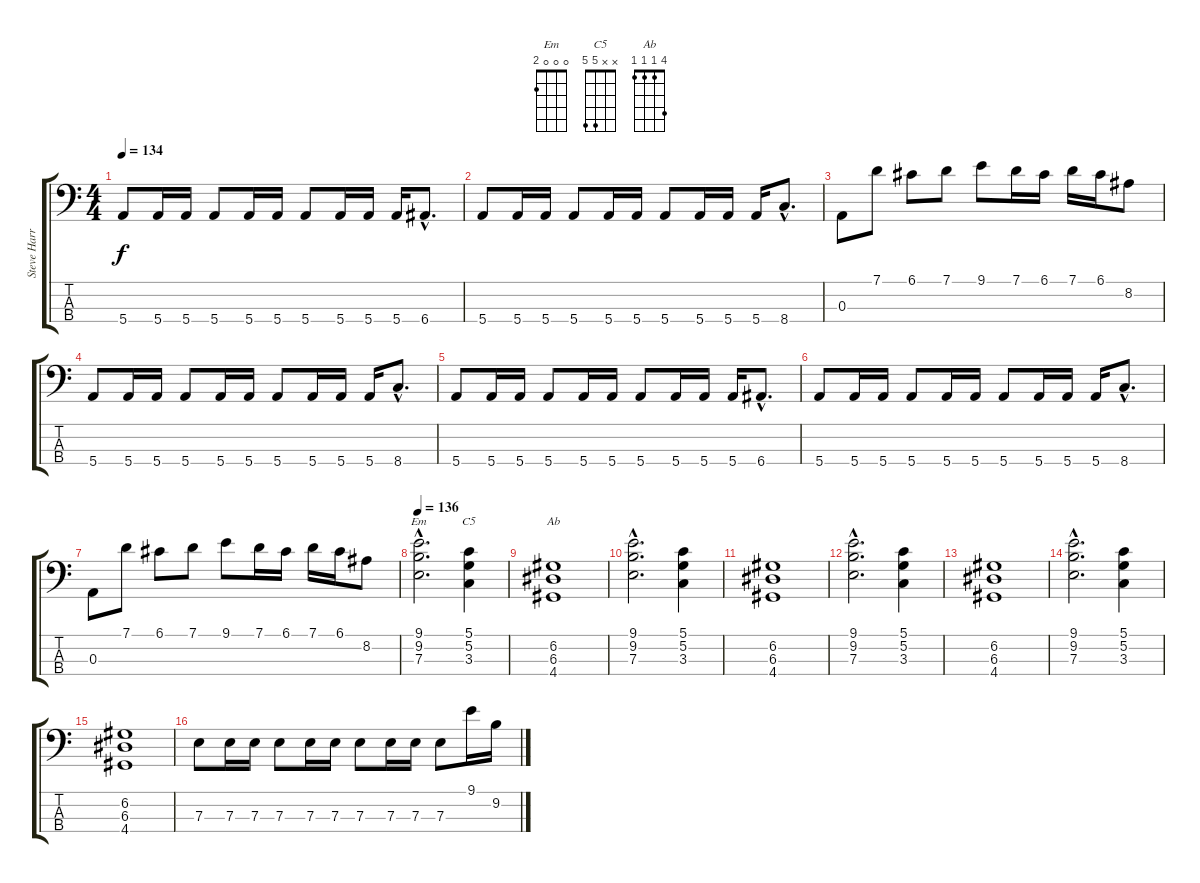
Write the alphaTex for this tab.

\track ("Steve Harris" "Steve Harr") {instrument electricbassfinger}
\staff {score tabs}
\tuning (G2 D2 A1 E1) {hide}
\chord ("Em" 0 0 0 2)
\chord ("C5" x x 5 5)
\chord ("Ab" 4 1 1 1)
\ts (4 4)
\tempo 134
\clef f4
\ks c
5.4.8{dy f} 5.4.16 5.4.16 5.4.8 5.4.16 5.4.16 5.4.8 5.4.16 5.4.16 5.4.16 6.4{hac}.8{d} |
5.4.8 5.4.16 5.4.16 5.4.8 5.4.16 5.4.16 5.4.8 5.4.16 5.4.16 5.4.16 8.4{hac}.8{d} |
0.3.8 7.1.8 6.1.8 7.1.8 9.1.8 7.1.16 6.1.16 7.1.16 6.1.16 8.2.8 |
5.4.8 5.4.16 5.4.16 5.4.8 5.4.16 5.4.16 5.4.8 5.4.16 5.4.16 5.4.16 8.4{hac}.8{d} |
5.4.8 5.4.16 5.4.16 5.4.8 5.4.16 5.4.16 5.4.8 5.4.16 5.4.16 5.4.16 6.4{hac}.8{d} |
5.4.8 5.4.16 5.4.16 5.4.8 5.4.16 5.4.16 5.4.8 5.4.16 5.4.16 5.4.16 8.4{hac}.8{d} |
0.3.8 7.1.8 6.1.8 7.1.8 9.1.8 7.1.16 6.1.16 7.1.16 6.1.16 8.2.8 |
\tempo 136
(9.1{hac} 9.2{hac} 7.3{hac}).2{d ch "Em"} (5.1 5.2 3.3).4{ch "C5"} |
(6.2 6.3 4.4).1{ch "Ab"} |
(9.1{hac} 9.2{hac} 7.3{hac}).2{d} (5.1 5.2 3.3).4 |
(6.2 6.3 4.4).1 |
(9.1{hac} 9.2{hac} 7.3{hac}).2{d} (5.1 5.2 3.3).4 |
(6.2 6.3 4.4).1 |
(9.1{hac} 9.2{hac} 7.3{hac}).2{d} (5.1 5.2 3.3).4 |
(6.2 6.3 4.4).1 |
7.3.8 7.3.16 7.3.16 7.3.8 7.3.16 7.3.16 7.3.8 7.3.16 7.3.16 7.3.8 9.1.16 9.2.16
